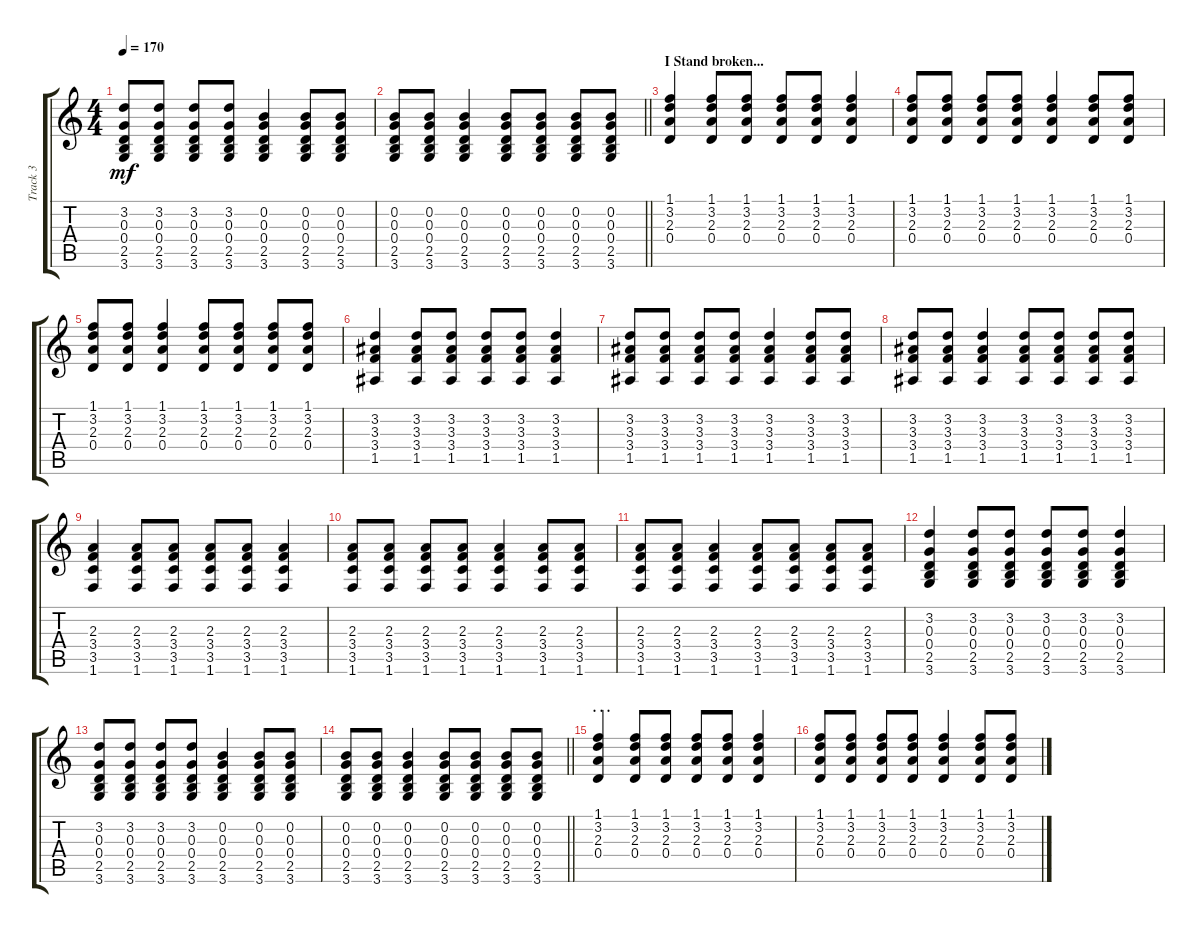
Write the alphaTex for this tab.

\track ("Track 3" "Track 3") {instrument acousticguitarsteel}
\staff {score tabs}
\tuning (E4 B3 G3 D3 A2 E2) {hide}
\ts (4 4)
\tempo 170
\clef g2
\ks c
(3.2 0.3 0.4 2.5 3.6).8{dy mf} (3.2 0.3 0.4 2.5 3.6).8 (3.2 0.3 0.4 2.5 3.6).8 (3.2 0.3 0.4 2.5 3.6).8 (0.2 0.3 0.4 2.5 3.6).4 (0.2 0.3 0.4 2.5 3.6).8 (0.2 0.3 0.4 2.5 3.6).8 |
\barLineRight lightlight
(0.2 0.3 0.4 2.5 3.6).8 (0.2 0.3 0.4 2.5 3.6).8 (0.2 0.3 0.4 2.5 3.6).4 (0.2 0.3 0.4 2.5 3.6).8 (0.2 0.3 0.4 2.5 3.6).8 (0.2 0.3 0.4 2.5 3.6).8 (0.2 0.3 0.4 2.5 3.6).8 |
\section ("" "I Stand broken...")
(1.1 3.2 2.3 0.4).4 (1.1 3.2 2.3 0.4).8 (1.1 3.2 2.3 0.4).8 (1.1 3.2 2.3 0.4).8 (1.1 3.2 2.3 0.4).8 (1.1 3.2 2.3 0.4).4 |
(1.1 3.2 2.3 0.4).8 (1.1 3.2 2.3 0.4).8 (1.1 3.2 2.3 0.4).8 (1.1 3.2 2.3 0.4).8 (1.1 3.2 2.3 0.4).4 (1.1 3.2 2.3 0.4).8 (1.1 3.2 2.3 0.4).8 |
(1.1 3.2 2.3 0.4).8 (1.1 3.2 2.3 0.4).8 (1.1 3.2 2.3 0.4).4 (1.1 3.2 2.3 0.4).8 (1.1 3.2 2.3 0.4).8 (1.1 3.2 2.3 0.4).8 (1.1 3.2 2.3 0.4).8 |
(3.2 3.3 3.4 1.5).4 (3.2 3.3 3.4 1.5).8 (3.2 3.3 3.4 1.5).8 (3.2 3.3 3.4 1.5).8 (3.2 3.3 3.4 1.5).8 (3.2 3.3 3.4 1.5).4 |
(3.2 3.3 3.4 1.5).8 (3.2 3.3 3.4 1.5).8 (3.2 3.3 3.4 1.5).8 (3.2 3.3 3.4 1.5).8 (3.2 3.3 3.4 1.5).4 (3.2 3.3 3.4 1.5).8 (3.2 3.3 3.4 1.5).8 |
(3.2 3.3 3.4 1.5).8 (3.2 3.3 3.4 1.5).8 (3.2 3.3 3.4 1.5).4 (3.2 3.3 3.4 1.5).8 (3.2 3.3 3.4 1.5).8 (3.2 3.3 3.4 1.5).8 (3.2 3.3 3.4 1.5).8 |
(2.3 3.4 3.5 1.6).4 (2.3 3.4 3.5 1.6).8 (2.3 3.4 3.5 1.6).8 (2.3 3.4 3.5 1.6).8 (2.3 3.4 3.5 1.6).8 (2.3 3.4 3.5 1.6).4 |
(2.3 3.4 3.5 1.6).8 (2.3 3.4 3.5 1.6).8 (2.3 3.4 3.5 1.6).8 (2.3 3.4 3.5 1.6).8 (2.3 3.4 3.5 1.6).4 (2.3 3.4 3.5 1.6).8 (2.3 3.4 3.5 1.6).8 |
(2.3 3.4 3.5 1.6).8 (2.3 3.4 3.5 1.6).8 (2.3 3.4 3.5 1.6).4 (2.3 3.4 3.5 1.6).8 (2.3 3.4 3.5 1.6).8 (2.3 3.4 3.5 1.6).8 (2.3 3.4 3.5 1.6).8 |
(3.2 0.3 0.4 2.5 3.6).4 (3.2 0.3 0.4 2.5 3.6).8 (3.2 0.3 0.4 2.5 3.6).8 (3.2 0.3 0.4 2.5 3.6).8 (3.2 0.3 0.4 2.5 3.6).8 (3.2 0.3 0.4 2.5 3.6).4 |
(3.2 0.3 0.4 2.5 3.6).8 (3.2 0.3 0.4 2.5 3.6).8 (3.2 0.3 0.4 2.5 3.6).8 (3.2 0.3 0.4 2.5 3.6).8 (0.2 0.3 0.4 2.5 3.6).4 (0.2 0.3 0.4 2.5 3.6).8 (0.2 0.3 0.4 2.5 3.6).8 |
\barLineRight lightlight
(0.2 0.3 0.4 2.5 3.6).8 (0.2 0.3 0.4 2.5 3.6).8 (0.2 0.3 0.4 2.5 3.6).4 (0.2 0.3 0.4 2.5 3.6).8 (0.2 0.3 0.4 2.5 3.6).8 (0.2 0.3 0.4 2.5 3.6).8 (0.2 0.3 0.4 2.5 3.6).8 |
\section ("" ". . .")
(1.1 3.2 2.3 0.4).4 (1.1 3.2 2.3 0.4).8 (1.1 3.2 2.3 0.4).8 (1.1 3.2 2.3 0.4).8 (1.1 3.2 2.3 0.4).8 (1.1 3.2 2.3 0.4).4 |
(1.1 3.2 2.3 0.4).8 (1.1 3.2 2.3 0.4).8 (1.1 3.2 2.3 0.4).8 (1.1 3.2 2.3 0.4).8 (1.1 3.2 2.3 0.4).4 (1.1 3.2 2.3 0.4).8 (1.1 3.2 2.3 0.4).8
